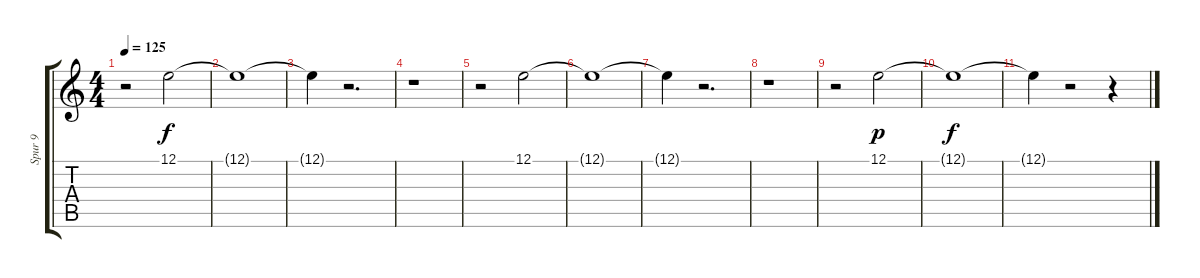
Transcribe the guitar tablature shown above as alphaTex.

\track ("Spur 9" "Spur 9") {instrument ocarina}
\staff {score tabs}
\tuning (E4 B3 G3 D3 A2 E2) {hide}
\ts (4 4)
\tempo 125
\clef g2
\ks c
r.2{dy f} 12.1.2 |
12.1{t}.1 |
12.1{t}.4 r.2{d} |
r.1 |
r.2 12.1.2 |
12.1{t}.1 |
12.1{t}.4 r.2{d} |
r.1 |
r.2 12.1.2{dy p} |
12.1{t}.1{dy f} |
12.1{t}.4 r.2 r.4
